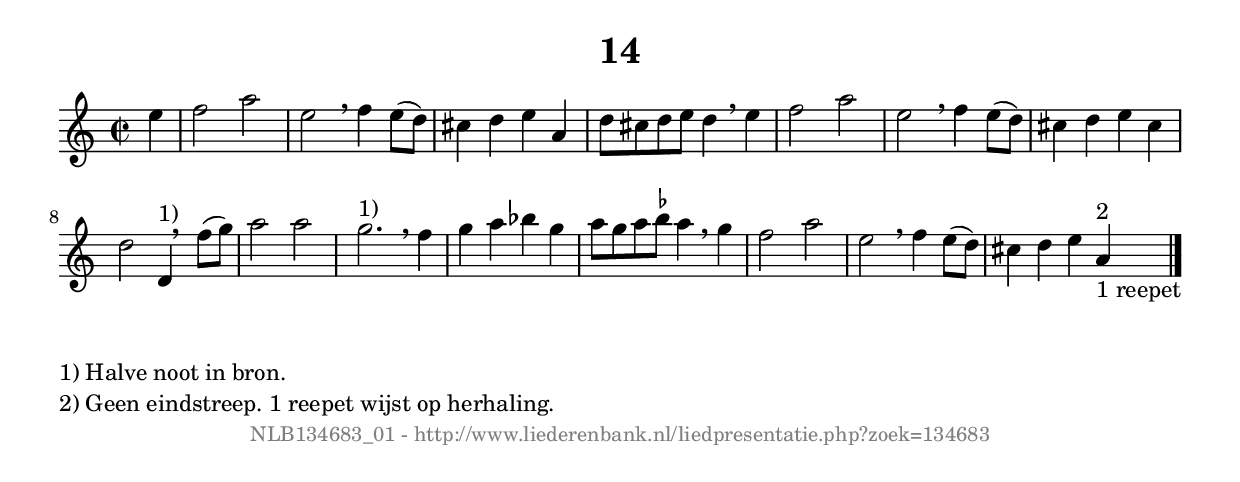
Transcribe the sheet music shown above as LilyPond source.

%
% produced by wce2krn 1.64 (7 June 2014)
%
\version"2.16"
#(append! paper-alist '(("long" . (cons (* 210 mm) (* 2000 mm)))))
#(set-default-paper-size "long")
sb = {\breathe}
mBreak = {\breathe }
bBreak = {\breathe }
x = {\once\override NoteHead #'style = #'cross }
gl=\glissando
itime={\override Staff.TimeSignature #'stencil = ##f }
ficta = {\once\set suggestAccidentals = ##t}
fine = {\once\override Score.RehearsalMark #'self-alignment-X = #1 \mark \markup {\italic{Fine}}}
dc = {\once\override Score.RehearsalMark #'self-alignment-X = #1 \mark \markup {\italic{D.C.}}}
dcf = {\once\override Score.RehearsalMark #'self-alignment-X = #1 \mark \markup {\italic{D.C. al Fine}}}
dcc = {\once\override Score.RehearsalMark #'self-alignment-X = #1 \mark \markup {\italic{D.C. al Coda}}}
ds = {\once\override Score.RehearsalMark #'self-alignment-X = #1 \mark \markup {\italic{D.S.}}}
dsf = {\once\override Score.RehearsalMark #'self-alignment-X = #1 \mark \markup {\italic{D.S. al Fine}}}
dsc = {\once\override Score.RehearsalMark #'self-alignment-X = #1 \mark \markup {\italic{D.S. al Coda}}}
pv = {\set Score.repeatCommands = #'((volta "1"))}
sv = {\set Score.repeatCommands = #'((volta "2"))}
tv = {\set Score.repeatCommands = #'((volta "3"))}
qv = {\set Score.repeatCommands = #'((volta "4"))}
xv = {\set Score.repeatCommands = #'((volta #f))}
\header{ tagline = ""
title = "14"
}
\score {{
\key d \dorian
\relative g'
{
\set melismaBusyProperties = #'()
\partial 32*8
\time 2/2
\tempo 4=120
\override Score.MetronomeMark #'transparent = ##t
\override Score.RehearsalMark #'break-visibility = #(vector #t #t #f)
e'4 f2 a e \sb f4 e8( d) cis4 d e a, d8 cis d e d4 \sb e f2 a e \sb f4 e8( d) cis4 d e cis d2 d,4^"1)" \bar":|:" \bBreak
f'8( g) a2 a g2.^"1)" \sb f4 g a bes g a8 g a \ficta bes a4 \sb g f2 a e \sb f4 e8( d) cis4 d e a,^"2"_"1 reepet" \bar "|."
 }}
 \midi { }
 \layout {
            indent = 0.0\cm
}
}
\markup { \wordwrap-string #" 
1) Halve noot in bron.

2) Geen eindstreep. 1 reepet wijst op herhaling.
"}
\markup { \vspace #0 } \markup { \with-color #grey \fill-line { \center-column { \smaller "NLB134683_01 - http://www.liederenbank.nl/liedpresentatie.php?zoek=134683" } } }
